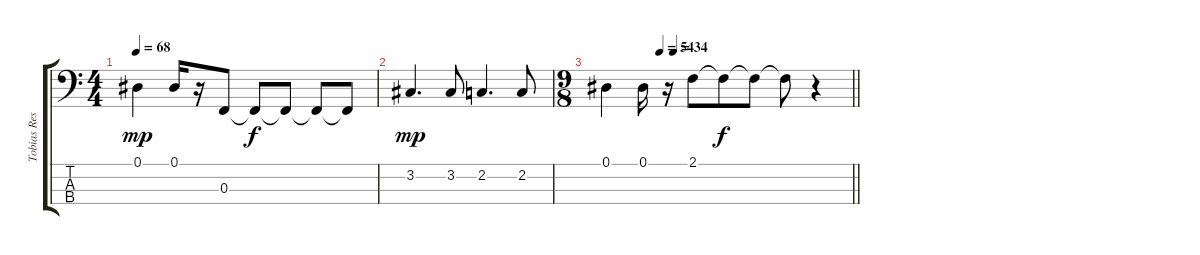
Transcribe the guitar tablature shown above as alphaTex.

\track ("Tobias Resch (Bass Guitar) C Tuning" "Tobias Res") {instrument electricbassfinger}
\staff {score tabs}
\tuning (Eb2 Bb1 F1 C1) {hide}
\ts (4 4)
\tempo 68
\clef f4
\ks c
0.1.4{dy mp} 0.1.16 r.16 0.3.8 0.3{t}.8{dy f} 0.3{t}.8 0.3{t}.8 0.3{t}.8 |
3.2.4{d dy mp} 3.2.8 2.2.4{d} 2.2.8 |
\ts (9 8)
\tempo (54 0.2222222222222222)
\tempo (34 0.2777777777777778)
\barLineRight lightlight
0.1.4 0.1.16 r.16 2.1.8 2.1{t}.8{dy f} 2.1{t}.8 2.1{t}.8 r.4
